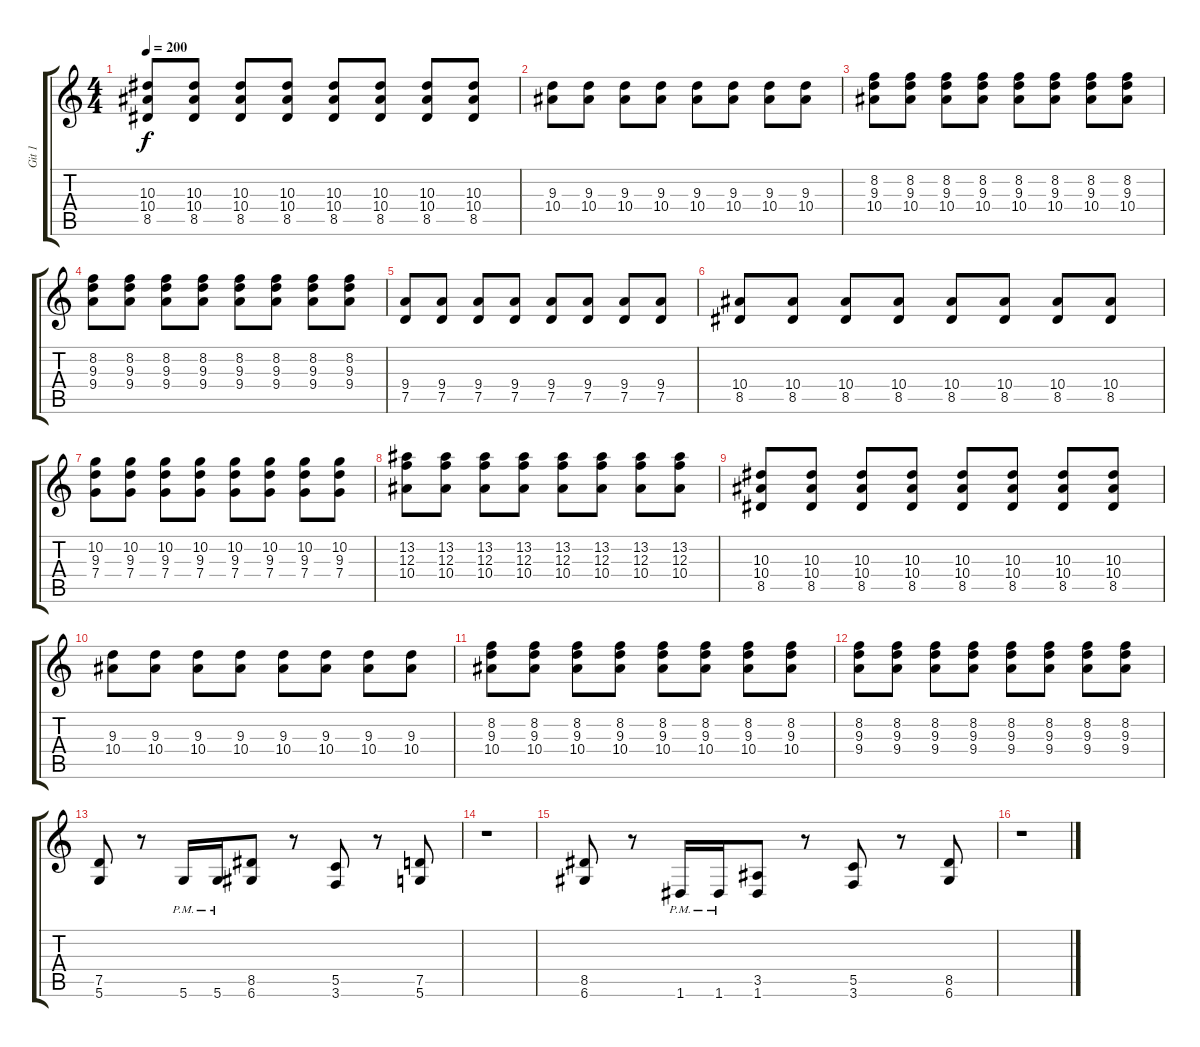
\track ("Git 1" "Git 1") {instrument overdrivenguitar}
\staff {score tabs}
\tuning (D4 A3 F3 C3 G2 D2) {hide}
\ts (4 4)
\tempo 200
\clef g2
\ks c
(10.3 10.4 8.5).8{dy f} (10.3 10.4 8.5).8 (10.3 10.4 8.5).8 (10.3 10.4 8.5).8 (10.3 10.4 8.5).8 (10.3 10.4 8.5).8 (10.3 10.4 8.5).8 (10.3 10.4 8.5).8 |
(9.3 10.4).8 (9.3 10.4).8 (9.3 10.4).8 (9.3 10.4).8 (9.3 10.4).8 (9.3 10.4).8 (9.3 10.4).8 (9.3 10.4).8 |
(8.2 9.3 10.4).8 (8.2 9.3 10.4).8 (8.2 9.3 10.4).8 (8.2 9.3 10.4).8 (8.2 9.3 10.4).8 (8.2 9.3 10.4).8 (8.2 9.3 10.4).8 (8.2 9.3 10.4).8 |
(8.2 9.3 9.4).8 (8.2 9.3 9.4).8 (8.2 9.3 9.4).8 (8.2 9.3 9.4).8 (8.2 9.3 9.4).8 (8.2 9.3 9.4).8 (8.2 9.3 9.4).8 (8.2 9.3 9.4).8 |
(9.4 7.5).8 (9.4 7.5).8 (9.4 7.5).8 (9.4 7.5).8 (9.4 7.5).8 (9.4 7.5).8 (9.4 7.5).8 (9.4 7.5).8 |
(10.4 8.5).8 (10.4 8.5).8 (10.4 8.5).8 (10.4 8.5).8 (10.4 8.5).8 (10.4 8.5).8 (10.4 8.5).8 (10.4 8.5).8 |
(10.2 9.3 7.4).8 (10.2 9.3 7.4).8 (10.2 9.3 7.4).8 (10.2 9.3 7.4).8 (10.2 9.3 7.4).8 (10.2 9.3 7.4).8 (10.2 9.3 7.4).8 (10.2 9.3 7.4).8 |
(13.2 12.3 10.4).8 (13.2 12.3 10.4).8 (13.2 12.3 10.4).8 (13.2 12.3 10.4).8 (13.2 12.3 10.4).8 (13.2 12.3 10.4).8 (13.2 12.3 10.4).8 (13.2 12.3 10.4).8 |
(10.3 10.4 8.5).8 (10.3 10.4 8.5).8 (10.3 10.4 8.5).8 (10.3 10.4 8.5).8 (10.3 10.4 8.5).8 (10.3 10.4 8.5).8 (10.3 10.4 8.5).8 (10.3 10.4 8.5).8 |
(9.3 10.4).8 (9.3 10.4).8 (9.3 10.4).8 (9.3 10.4).8 (9.3 10.4).8 (9.3 10.4).8 (9.3 10.4).8 (9.3 10.4).8 |
(8.2 9.3 10.4).8 (8.2 9.3 10.4).8 (8.2 9.3 10.4).8 (8.2 9.3 10.4).8 (8.2 9.3 10.4).8 (8.2 9.3 10.4).8 (8.2 9.3 10.4).8 (8.2 9.3 10.4).8 |
(8.2 9.3 9.4).8 (8.2 9.3 9.4).8 (8.2 9.3 9.4).8 (8.2 9.3 9.4).8 (8.2 9.3 9.4).8 (8.2 9.3 9.4).8 (8.2 9.3 9.4).8 (8.2 9.3 9.4).8 |
(7.5 5.6).8 r.8 5.6{pm}.16 5.6{pm}.16 (8.5 6.6).8 r.8 (5.5 3.6).8 r.8 (7.5 5.6).8 |
r.1 |
(8.5 6.6).8 r.8 1.6{pm}.16 1.6{pm}.16 (3.5 1.6).8 r.8 (5.5 3.6).8 r.8 (8.5 6.6).8 |
r.1
